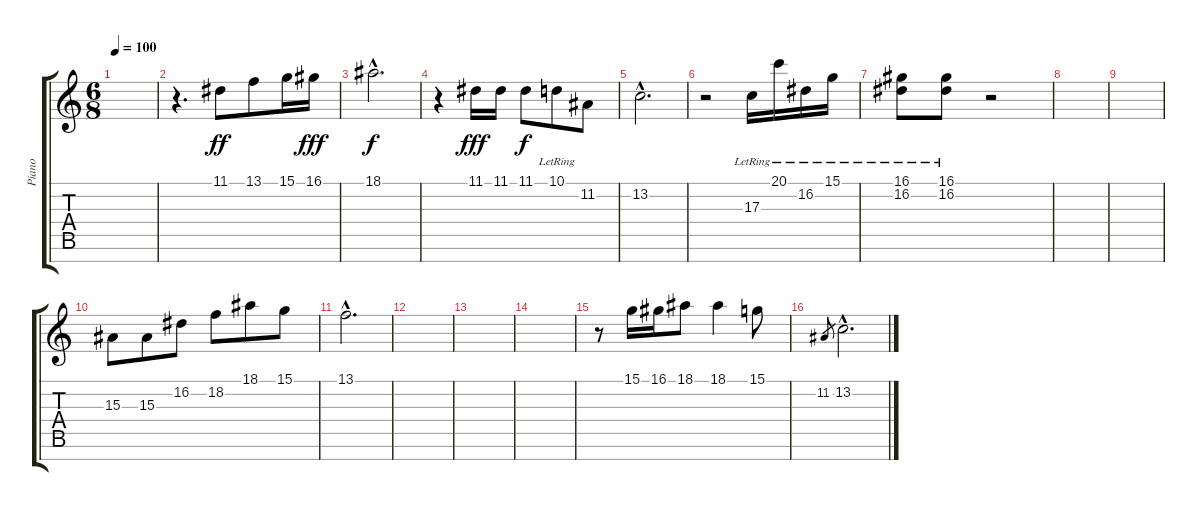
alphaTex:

\track ("Piano" "Piano") {instrument acousticgrandpiano}
\staff {score tabs}
\tuning (E4 B3 G3 D3 A2 E2 B1) {hide}
\ts (6 8)
\tempo 100
\clef g2
\ks c
|
r.4{d} 11.1.8{dy ff} 13.1.8 15.1.16 16.1.16{dy fff} |
18.1{hac}.2{d dy f} |
r.4 11.1.16{dy fff} 11.1.16 11.1.8{dy f} 10.1{lr}.8 11.2.8 |
13.2{hac}.2{d} |
r.2 17.3{lr}.16 20.1{lr}.16 16.2{lr}.16 15.1{lr}.16 |
(16.1{lr} 16.2{lr}).8 (16.1{lr} 16.2).8 r.2 |
|
|
15.3.8 15.3.8 16.2.8 18.2.8 18.1.8 15.1.8 |
13.1{hac}.2{d} |
|
|
|
r.8 15.1.16 16.1.16 18.1.8 18.1.4 15.1.8 |
11.2.8{gr} 13.2{hac}.2{d}
